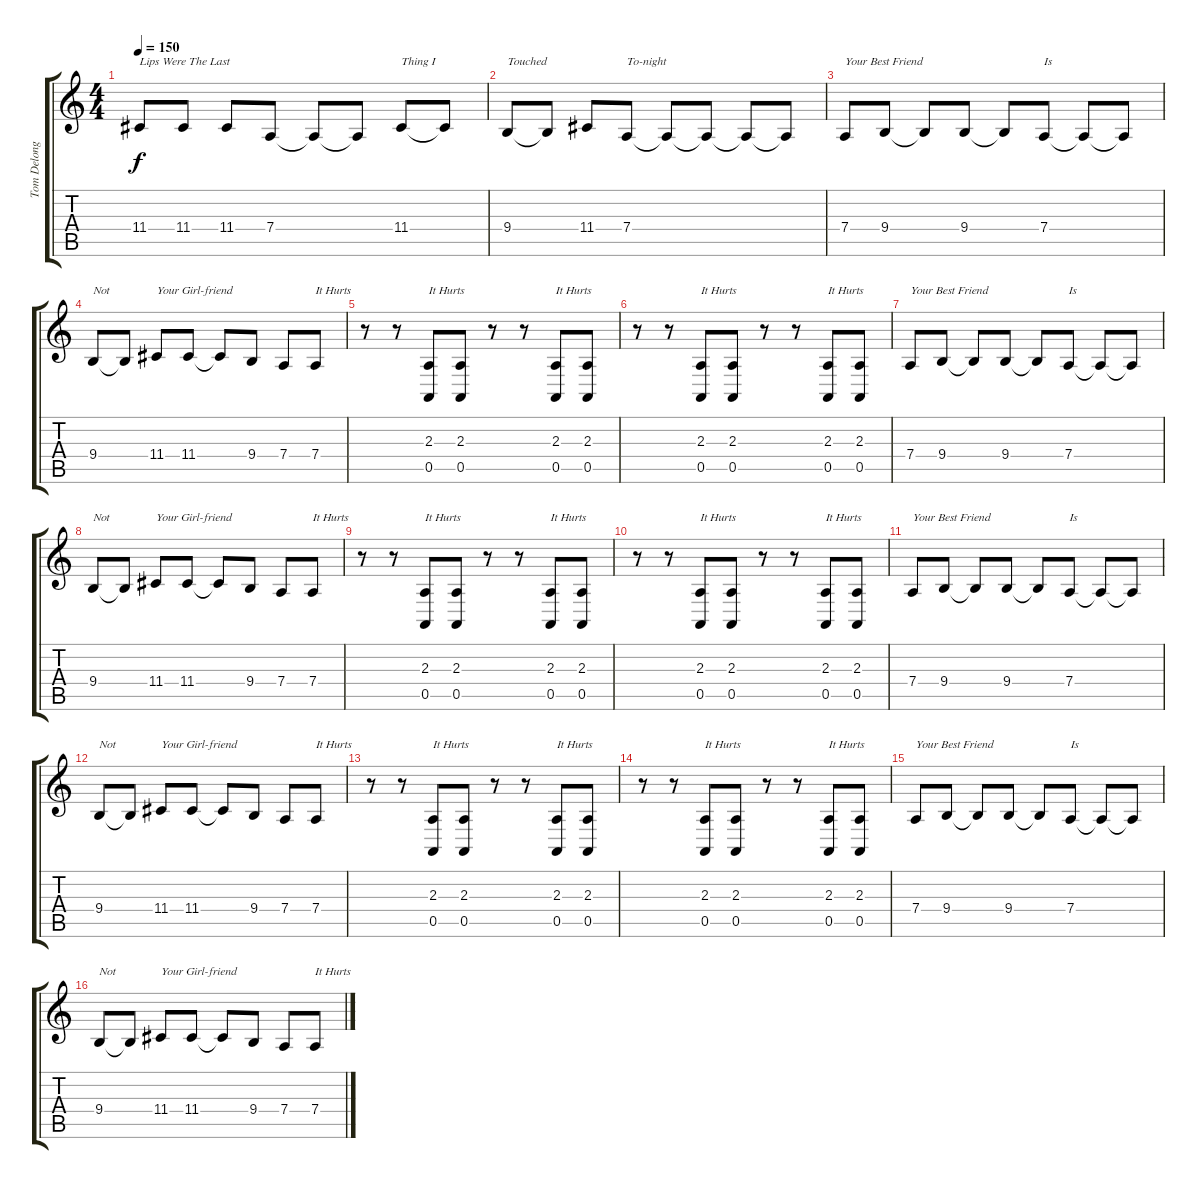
\track ("Tom Delonge Vocals" "Tom Delong") {instrument flute}
\staff {score tabs}
\tuning (E4 B3 G3 D3 A2 E2) {hide}
\ts (4 4)
\tempo 150
\clef g2
\ks c
11.4.8{txt "Lips Were The Last" dy f} 11.4.8 11.4.8 7.4.8 7.4{t}.8 7.4{t}.8 11.4.8{txt "Thing I"} 11.4{t}.8 |
9.4.8{txt "Touched"} 9.4{t}.8 11.4.8 7.4.8{txt "To-night"} 7.4{t}.8 7.4{t}.8 7.4{t}.8 7.4{t}.8 |
7.4.8{txt "Your Best Friend"} 9.4.8 9.4{t}.8 9.4.8 9.4{t}.8 7.4.8{txt "Is"} 7.4{t}.8 7.4{t}.8 |
9.4.8{txt "Not"} 9.4{t}.8 11.4.8{txt "Your Girl-friend"} 11.4.8 11.4{t}.8 9.4.8 7.4.8 7.4.8{txt "It Hurts"} |
r.8 r.8 (2.3 0.5).8{txt "It Hurts"} (2.3 0.5).8 r.8 r.8 (2.3 0.5).8{txt "It Hurts"} (2.3 0.5).8 |
r.8 r.8 (2.3 0.5).8{txt "It Hurts"} (2.3 0.5).8 r.8 r.8 (2.3 0.5).8{txt "It Hurts"} (2.3 0.5).8 |
7.4.8{txt "Your Best Friend"} 9.4.8 9.4{t}.8 9.4.8 9.4{t}.8 7.4.8{txt "Is"} 7.4{t}.8 7.4{t}.8 |
9.4.8{txt "Not"} 9.4{t}.8 11.4.8{txt "Your Girl-friend"} 11.4.8 11.4{t}.8 9.4.8 7.4.8 7.4.8{txt "It Hurts"} |
r.8 r.8 (2.3 0.5).8{txt "It Hurts"} (2.3 0.5).8 r.8 r.8 (2.3 0.5).8{txt "It Hurts"} (2.3 0.5).8 |
r.8 r.8 (2.3 0.5).8{txt "It Hurts"} (2.3 0.5).8 r.8 r.8 (2.3 0.5).8{txt "It Hurts"} (2.3 0.5).8 |
7.4.8{txt "Your Best Friend"} 9.4.8 9.4{t}.8 9.4.8 9.4{t}.8 7.4.8{txt "Is"} 7.4{t}.8 7.4{t}.8 |
9.4.8{txt "Not"} 9.4{t}.8 11.4.8{txt "Your Girl-friend"} 11.4.8 11.4{t}.8 9.4.8 7.4.8 7.4.8{txt "It Hurts"} |
r.8 r.8 (2.3 0.5).8{txt "It Hurts"} (2.3 0.5).8 r.8 r.8 (2.3 0.5).8{txt "It Hurts"} (2.3 0.5).8 |
r.8 r.8 (2.3 0.5).8{txt "It Hurts"} (2.3 0.5).8 r.8 r.8 (2.3 0.5).8{txt "It Hurts"} (2.3 0.5).8 |
7.4.8{txt "Your Best Friend"} 9.4.8 9.4{t}.8 9.4.8 9.4{t}.8 7.4.8{txt "Is"} 7.4{t}.8 7.4{t}.8 |
9.4.8{txt "Not"} 9.4{t}.8 11.4.8{txt "Your Girl-friend"} 11.4.8 11.4{t}.8 9.4.8 7.4.8 7.4.8{txt "It Hurts"}
